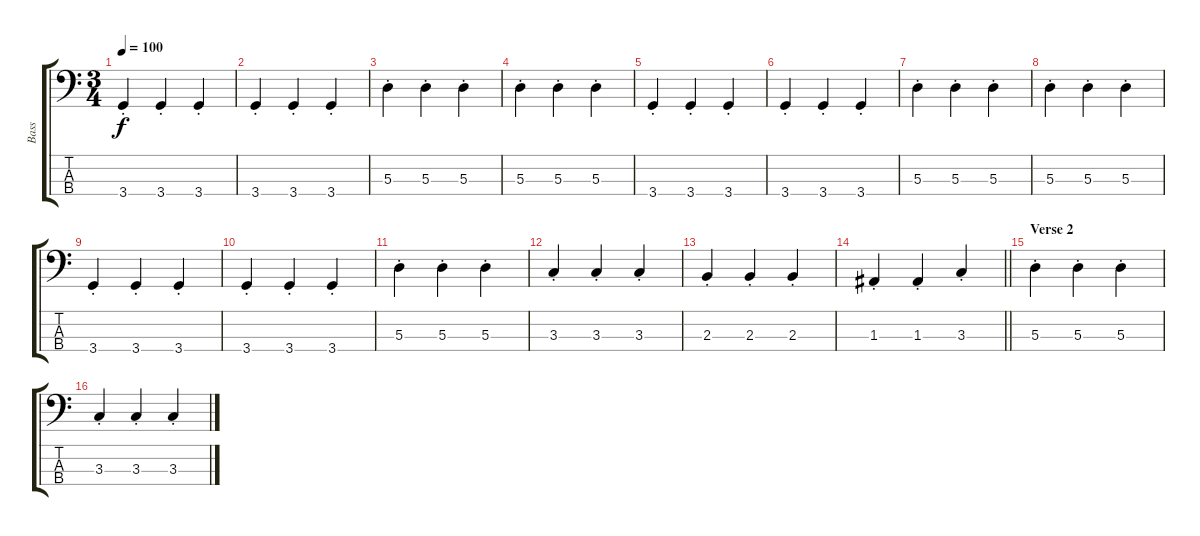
\track ("Bass" "Bass") {instrument electricbassfinger}
\staff {score tabs}
\tuning (G2 D2 A1 E1) {hide}
\ts (3 4)
\tempo 100
\clef f4
\ks c
3.4{st}.4{dy f} 3.4{st}.4 3.4{st}.4 |
3.4{st}.4 3.4{st}.4 3.4{st}.4 |
5.3{st}.4 5.3{st}.4 5.3{st}.4 |
5.3{st}.4 5.3{st}.4 5.3{st}.4 |
3.4{st}.4 3.4{st}.4 3.4{st}.4 |
3.4{st}.4 3.4{st}.4 3.4{st}.4 |
5.3{st}.4 5.3{st}.4 5.3{st}.4 |
5.3{st}.4 5.3{st}.4 5.3{st}.4 |
3.4{st}.4 3.4{st}.4 3.4{st}.4 |
3.4{st}.4 3.4{st}.4 3.4{st}.4 |
5.3{st}.4 5.3{st}.4 5.3{st}.4 |
3.3{st}.4 3.3{st}.4 3.3{st}.4 |
2.3{st}.4 2.3{st}.4 2.3{st}.4 |
\barLineRight lightlight
1.3{st}.4 1.3{st}.4 3.3{st}.4 |
\section ("" "Verse 2")
5.3{st}.4 5.3{st}.4 5.3{st}.4 |
3.3{st}.4 3.3{st}.4 3.3{st}.4
